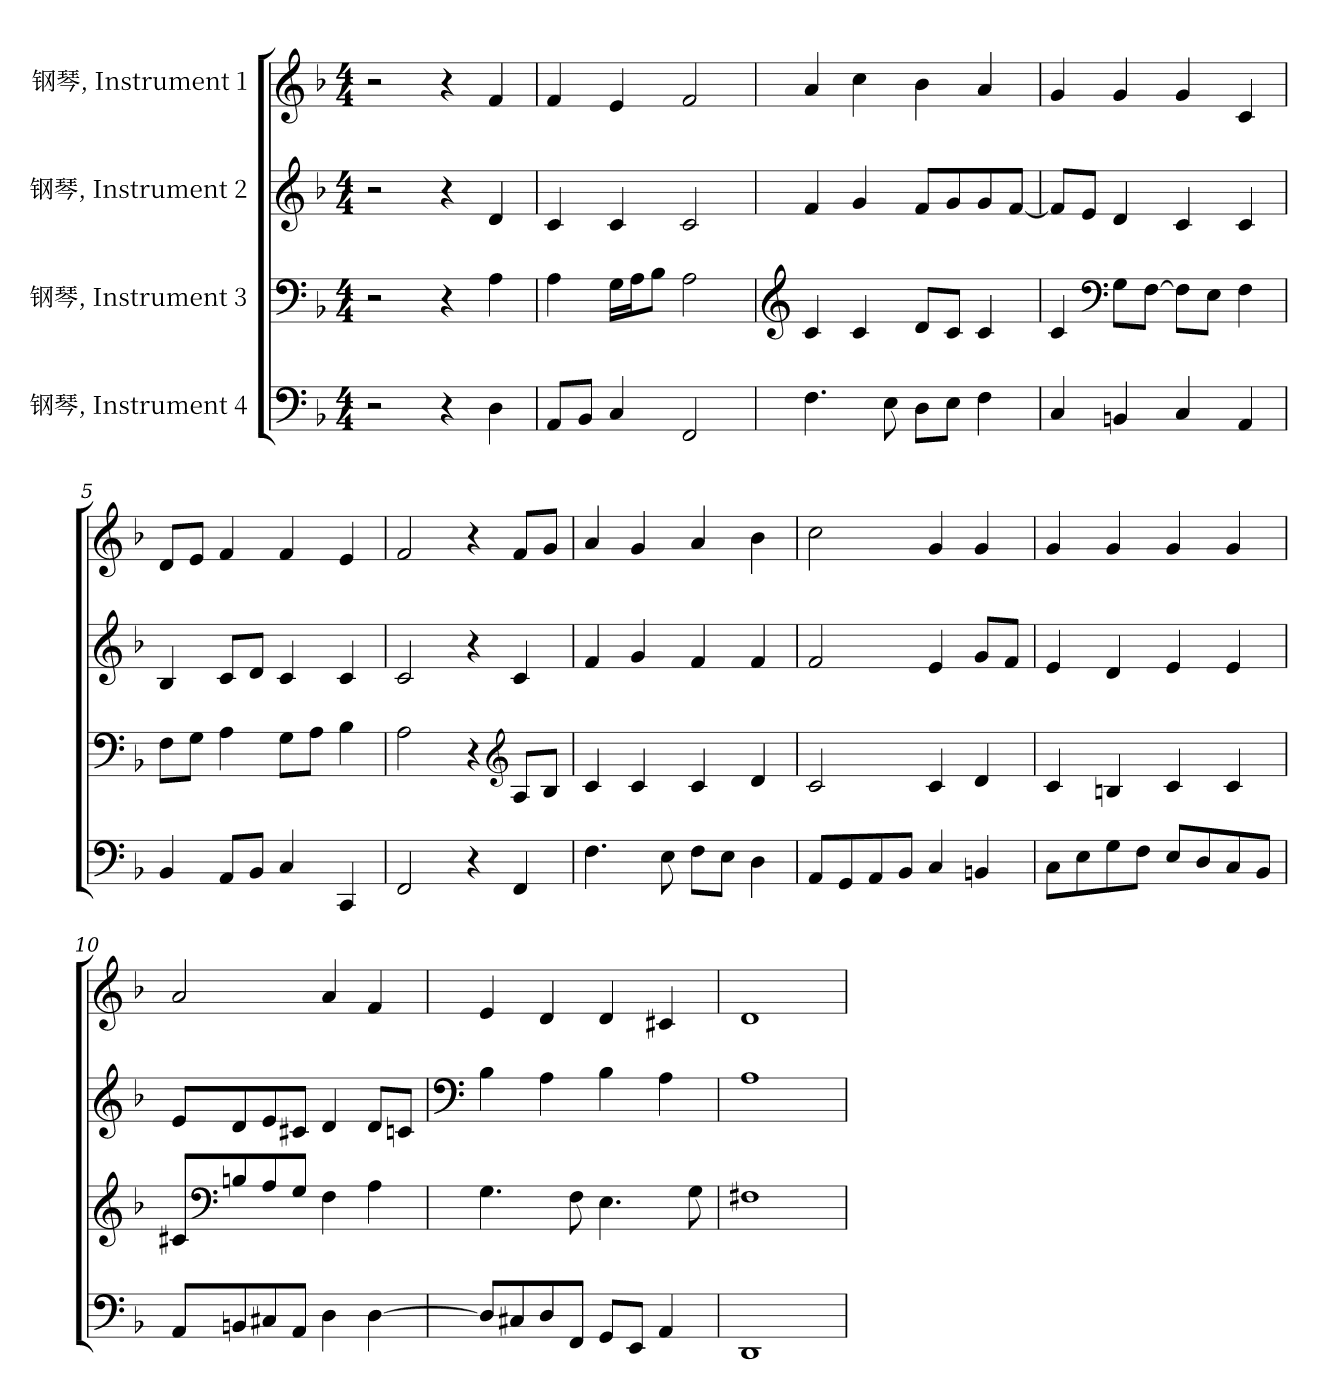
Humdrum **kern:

**kern	**kern	**kern	**kern
*part4	*part3	*part2	*part1
*staff4	*staff3	*staff2	*staff1
*I"钢琴, Instrument 4	*I"钢琴, Instrument 3	*I"钢琴, Instrument 2	*I"钢琴, Instrument 1
*clefF4	*clefF4	*clefG2	*clefG2
*k[b-]	*k[b-]	*k[b-]	*k[b-]
*M4/4	*M4/4	*M4/4	*M4/4
*MM96	*MM96	*MM96	*MM96
=1	=1	=1	=1
2r	2r	2r	2r
4r	4r	4r	4r
4D\	4A\	4d/	4f/
=2	=2	=2	=2
8AA/L	4A\	4c/	4f/
8BB-/J	.	.	.
4C/	16G\LL	4c/	4e/
.	16A\J	.	.
.	8B-\J	.	.
2FF/	2A\	2c/	2f/
=3	=3	=3	=3
*	*clefG2	*	*
4.F\	4c/	4f/	4a/
.	4c/	4g/	4cc\
8E\	.	.	.
8D\L	8d/L	8f/L	4b-\
8E\J	8c/J	8g/	.
4F\	4c/	8g/	4a/
.	.	[8f/J	.
=4	=4	=4	=4
4C/	4c/	8f/L]	4g/
.	.	8e/J	.
*	*clefF4	*	*
4BBn/	8G\L	4d/	4g/
.	[8F\J	.	.
4C/	8F\L]	4c/	4g/
.	8E\J	.	.
4AA/	4F\	4c/	4c/
=5	=5	=5	=5
4BB-/	8F\L	4B-/	8d/L
.	8G\J	.	8e/J
8AA/L	4A\	8c/L	4f/
8BB-/J	.	8d/J	.
4C/	8G\L	4c/	4f/
.	8A\J	.	.
4CC/	4B-\	4c/	4e/
!!LO:LB:g=z
=6	=6	=6	=6
2FF/	2A\	2c/	2f/
4r	4r	4r	4r
*	*clefG2	*	*
4FF/	8A/L	4c/	8f/L
.	8B-/J	.	8g/J
=7	=7	=7	=7
4.F\	4c/	4f/	4a/
.	4c/	4g/	4g/
8E\	.	.	.
8F\L	4c/	4f/	4a/
8E\J	.	.	.
4D\	4d/	4f/	4b-\
=8	=8	=8	=8
8AA/L	2c/	2f/	2cc\
8GG/	.	.	.
8AA/	.	.	.
8BB-/J	.	.	.
4C/	4c/	4e/	4g/
4BBn/	4d/	8g/L	4g/
.	.	8f/J	.
=9	=9	=9	=9
8C\L	4c/	4e/	4g/
8E\	.	.	.
8G\	4Bn/	4d/	4g/
8F\J	.	.	.
8E/L	4c/	4e/	4g/
8D/	.	.	.
8C/	4c/	4e/	4g/
8BB-/J	.	.	.
=10	=10	=10	=10
8AA/L	8c#X/L	8e/L	2a/
*	*clefF4	*	*
8BBn/	8Bn/	8d/	.
8C#X/	8A/	8e/	.
8AA/J	8G/J	8c#X/J	.
4D\	4F\	4d/	4a/
[4D\	4A\	8d/L	4f/
.	.	8cn/J	.
!!LO:LB:g=z
=11	=11	=11	=11
*	*	*clefF4	*
8D/L]	4.G\	4B-\	4e/
8C#X/	.	.	.
8D/	.	4A\	4d/
8FF/J	8F\	.	.
8GG/L	4.E\	4B-\	4d/
8EE/J	.	.	.
4AA/	.	4A\	4c#X/
.	8G\	.	.
=12	=12	=12	=12
1DD	1F#X	1A	1d
=	=	=	=
*-	*-	*-	*-
